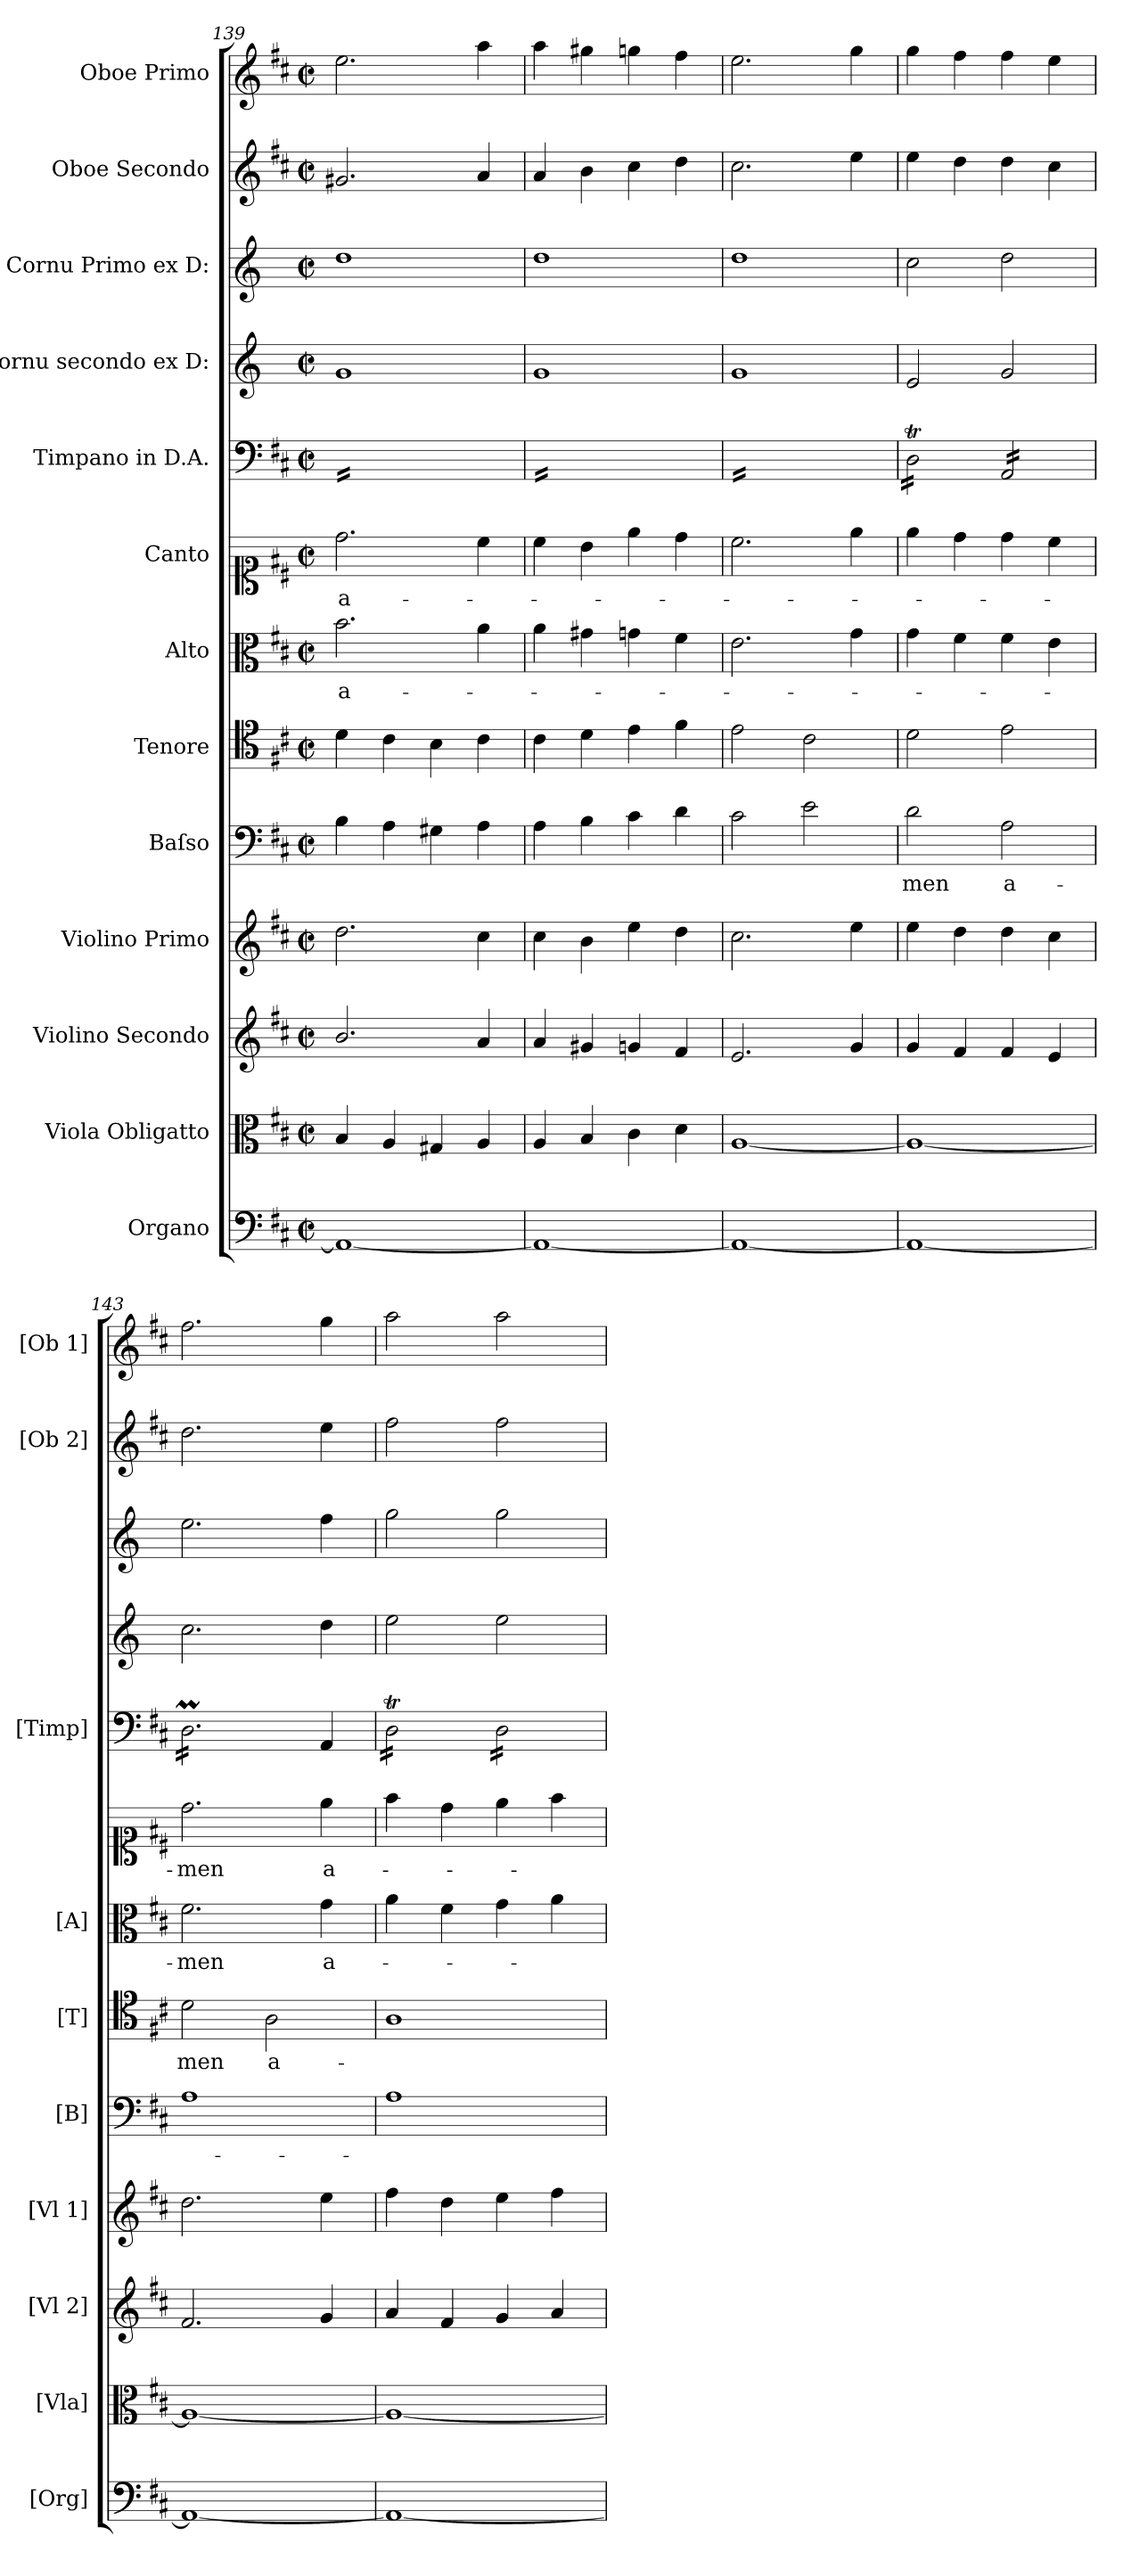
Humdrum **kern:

**kern	**kern	**kern	**kern	**kern	**text	**kern	**text	**kern	**text	**kern	**text	**kern	**kern	**kern	**kern	**kern
*part13	*part12	*part11	*part10	*part9	*part9	*part8	*part8	*part7	*part7	*part6	*part6	*part5	*part4	*part3	*part2	*part1
*staff13	*staff12	*staff11	*staff10	*staff9	*staff9	*staff8	*staff8	*staff7	*staff7	*staff6	*staff6	*staff5	*staff4	*staff3	*staff2	*staff1
*I"Organo	*I"Viola Obligatto	*I"Violino Secondo	*I"Violino Primo	*I"Baſso	*	*I"Tenore	*	*I"Alto	*	*I"Canto	*	*I"Timpano in D.A.	*I"Cornu secondo ex D:	*I"Cornu Primo ex D:	*I"Oboe Secondo	*I"Oboe Primo
*I'[Org]	*I'[Vla]	*I'[Vl 2]	*I'[Vl 1]	*I'[B]	*	*I'[T]	*	*I'[A]	*	*	*	*I'[Timp]	*	*	*I'[Ob 2]	*I'[Ob 1]
*clefF4	*clefC3	*clefG2	*clefG2	*clefF4	*	*clefC4	*	*clefC3	*	*clefC1	*	*clefF4	*clefG2	*clefG2	*clefG2	*clefG2
*	*	*	*	*	*	*	*	*	*	*	*	*	*ITrd6c10	*ITrd6c10	*	*
*k[f#c#]	*k[f#c#]	*k[f#c#]	*k[f#c#]	*k[f#c#]	*	*k[f#c#]	*	*k[f#c#]	*	*k[f#c#]	*	*k[f#c#]	*k[f#c#]	*k[f#c#]	*k[f#c#]	*k[f#c#]
*D:	*D:	*D:	*D:	*D:	*	*D:	*	*D:	*	*D:	*	*D:	*D:	*D:	*D:	*D:
*M2/2	*M2/2	*M2/2	*M2/2	*M2/2	*	*M2/2	*	*M2/2	*	*M2/2	*	*M2/2	*M2/2	*M2/2	*M2/2	*M2/2
*met(c|)	*met(c|)	*met(c|)	*met(c|)	*met(c|)	*	*met(c|)	*	*met(c|)	*	*met(c|)	*	*met(c|)	*met(c|)	*met(c|)	*met(c|)	*met(c|)
=139	=139	=139	=139	=139	=139	=139	=139	=139	=139	=139	=139	=139	=139	=139	=139	=139
!	!	!	!	!	!	!	!	!	!	!	!	!LO:TX:a:color=crimson:t=⚠	!	!	!	!
*	*	*	*	*	*	*	*	*	*	*	*	*tremolo	*	*	*	*
1AA_<	4B/	2.b/	2.dd\	4B\	.	4d\	.	2.b\	a-	2.dd\	a-	16AAyyLL	1A	1e	2.g#X/	2.ee\
.	.	.	.	.	.	.	.	.	.	.	.	16AAyy	.	.	.	.
.	.	.	.	.	.	.	.	.	.	.	.	16AAyy	.	.	.	.
.	.	.	.	.	.	.	.	.	.	.	.	16AAyy	.	.	.	.
.	4A/	.	.	4A\	.	4c#\	.	.	.	.	.	16AAyy	.	.	.	.
.	.	.	.	.	.	.	.	.	.	.	.	16AAyy	.	.	.	.
.	.	.	.	.	.	.	.	.	.	.	.	16AAyy	.	.	.	.
.	.	.	.	.	.	.	.	.	.	.	.	16AAyy	.	.	.	.
.	4G#X/	.	.	4G#X\	.	4B\	.	.	.	.	.	16AAyy	.	.	.	.
.	.	.	.	.	.	.	.	.	.	.	.	16AAyy	.	.	.	.
.	.	.	.	.	.	.	.	.	.	.	.	16AAyy	.	.	.	.
.	.	.	.	.	.	.	.	.	.	.	.	16AAyy	.	.	.	.
.	4A/	4a/	4cc#\	4A\	.	4c#\	.	4a\	.	4cc#\	.	16AAyy	.	.	4a/	4aa\
.	.	.	.	.	.	.	.	.	.	.	.	16AAyy	.	.	.	.
.	.	.	.	.	.	.	.	.	.	.	.	16AAyy	.	.	.	.
.	.	.	.	.	.	.	.	.	.	.	.	16AAyyJJ	.	.	.	.
=140	=140	=140	=140	=140	=140	=140	=140	=140	=140	=140	=140	=140	=140	=140	=140	=140
1AA_<	4A/	4a/	4cc#\	4A\	.	4c#\	.	4a\	.	4cc#\	.	16AAyyLL	1A	1e	4a/	4aa\
.	.	.	.	.	.	.	.	.	.	.	.	16AAyy	.	.	.	.
.	.	.	.	.	.	.	.	.	.	.	.	16AAyy	.	.	.	.
.	.	.	.	.	.	.	.	.	.	.	.	16AAyy	.	.	.	.
.	4B/	4g#X/	4b\	4B\	.	4d\	.	4g#X\	.	4b\	.	16AAyy	.	.	4b\	4gg#X\
.	.	.	.	.	.	.	.	.	.	.	.	16AAyy	.	.	.	.
.	.	.	.	.	.	.	.	.	.	.	.	16AAyy	.	.	.	.
.	.	.	.	.	.	.	.	.	.	.	.	16AAyy	.	.	.	.
.	4c#\	4gn/	4ee\	4c#\	.	4e\	.	4gn\	.	4ee\	.	16AAyy	.	.	4cc#\	4ggn\
.	.	.	.	.	.	.	.	.	.	.	.	16AAyy	.	.	.	.
.	.	.	.	.	.	.	.	.	.	.	.	16AAyy	.	.	.	.
.	.	.	.	.	.	.	.	.	.	.	.	16AAyy	.	.	.	.
.	4d\	4f#/	4dd\	4d\	.	4f#\	.	4f#\	.	4dd\	.	16AAyy	.	.	4dd\	4ff#\
.	.	.	.	.	.	.	.	.	.	.	.	16AAyy	.	.	.	.
.	.	.	.	.	.	.	.	.	.	.	.	16AAyy	.	.	.	.
.	.	.	.	.	.	.	.	.	.	.	.	16AAyyJJ	.	.	.	.
=141	=141	=141	=141	=141	=141	=141	=141	=141	=141	=141	=141	=141	=141	=141	=141	=141
1AA_<	[<1A	2.e/	2.cc#\	2c#\	.	2e\	.	2.e\	.	2.cc#\	.	16AAyyLL	1A	1e	2.cc#\	2.ee\
.	.	.	.	.	.	.	.	.	.	.	.	16AAyy	.	.	.	.
.	.	.	.	.	.	.	.	.	.	.	.	16AAyy	.	.	.	.
.	.	.	.	.	.	.	.	.	.	.	.	16AAyy	.	.	.	.
.	.	.	.	.	.	.	.	.	.	.	.	16AAyy	.	.	.	.
.	.	.	.	.	.	.	.	.	.	.	.	16AAyy	.	.	.	.
.	.	.	.	.	.	.	.	.	.	.	.	16AAyy	.	.	.	.
.	.	.	.	.	.	.	.	.	.	.	.	16AAyy	.	.	.	.
.	.	.	.	2e\	.	2c#\	.	.	.	.	.	16AAyy	.	.	.	.
.	.	.	.	.	.	.	.	.	.	.	.	16AAyy	.	.	.	.
.	.	.	.	.	.	.	.	.	.	.	.	16AAyy	.	.	.	.
.	.	.	.	.	.	.	.	.	.	.	.	16AAyy	.	.	.	.
.	.	4g/	4ee\	.	.	.	.	4g\	.	4ee\	.	16AAyy	.	.	4ee\	4gg\
.	.	.	.	.	.	.	.	.	.	.	.	16AAyy	.	.	.	.
.	.	.	.	.	.	.	.	.	.	.	.	16AAyy	.	.	.	.
.	.	.	.	.	.	.	.	.	.	.	.	16AAyyJJ	.	.	.	.
=142	=142	=142	=142	=142	=142	=142	=142	=142	=142	=142	=142	=142	=142	=142	=142	=142
1AA_<	1A_<	4g/	4ee\	2d\	-men	2d\	.	4g\	.	4ee\	.	16DT\LL	2F#/	2d\	4ee\	4gg\
.	.	.	.	.	.	.	.	.	.	.	.	16DT\	.	.	.	.
.	.	.	.	.	.	.	.	.	.	.	.	16DT\	.	.	.	.
.	.	.	.	.	.	.	.	.	.	.	.	16DT\	.	.	.	.
.	.	4f#/	4dd\	.	.	.	.	4f#\	.	4dd\	.	16DT\	.	.	4dd\	4ff#\
.	.	.	.	.	.	.	.	.	.	.	.	16DT\	.	.	.	.
.	.	.	.	.	.	.	.	.	.	.	.	16DT\	.	.	.	.
.	.	.	.	.	.	.	.	.	.	.	.	16DT\JJ	.	.	.	.
.	.	4f#/	4dd\	2A\	a-	2e\	.	4f#\	.	4dd\	.	16AA/LL	2A/	2e\	4dd\	4ff#\
.	.	.	.	.	.	.	.	.	.	.	.	16AA/	.	.	.	.
.	.	.	.	.	.	.	.	.	.	.	.	16AA/	.	.	.	.
.	.	.	.	.	.	.	.	.	.	.	.	16AA/	.	.	.	.
.	.	4e/	4cc#\	.	.	.	.	4e\	.	4cc#\	.	16AA/	.	.	4cc#\	4ee\
.	.	.	.	.	.	.	.	.	.	.	.	16AA/	.	.	.	.
.	.	.	.	.	.	.	.	.	.	.	.	16AA/	.	.	.	.
.	.	.	.	.	.	.	.	.	.	.	.	16AA/JJ	.	.	.	.
=143	=143	=143	=143	=143	=143	=143	=143	=143	=143	=143	=143	=143	=143	=143	=143	=143
1AA_<	1A_<	2.f#/	2.dd\	1A	.	2d\	-men	2.f#\	-men	2.dd\	-men	16DM\LL	2.d\	2.f#\	2.dd\	2.ff#\
.	.	.	.	.	.	.	.	.	.	.	.	16DM\	.	.	.	.
.	.	.	.	.	.	.	.	.	.	.	.	16DM\	.	.	.	.
.	.	.	.	.	.	.	.	.	.	.	.	16DM\	.	.	.	.
.	.	.	.	.	.	.	.	.	.	.	.	16DM\	.	.	.	.
.	.	.	.	.	.	.	.	.	.	.	.	16DM\	.	.	.	.
.	.	.	.	.	.	.	.	.	.	.	.	16DM\	.	.	.	.
.	.	.	.	.	.	.	.	.	.	.	.	16DM\	.	.	.	.
.	.	.	.	.	.	2A\	a-	.	.	.	.	16DM\	.	.	.	.
.	.	.	.	.	.	.	.	.	.	.	.	16DM\	.	.	.	.
.	.	.	.	.	.	.	.	.	.	.	.	16DM\	.	.	.	.
.	.	.	.	.	.	.	.	.	.	.	.	16DM\JJ	.	.	.	.
*	*	*	*	*	*	*	*	*	*	*	*	*Xtremolo	*	*	*	*
.	.	4g/	4ee\	.	.	.	.	4g\	a-	4ee\	a-	4AA/	4e\	4g\	4ee\	4gg\
=144	=144	=144	=144	=144	=144	=144	=144	=144	=144	=144	=144	=144	=144	=144	=144	=144
*	*	*	*	*	*	*	*	*	*	*	*	*tremolo	*	*	*	*
1AA_<	1A_<	4a/	4ff#\	1A	.	1A	.	4a\	.	4ff#\	.	16DT\LL	2f#\	2a\	2ff#\	2aa\
.	.	.	.	.	.	.	.	.	.	.	.	16DT\	.	.	.	.
.	.	.	.	.	.	.	.	.	.	.	.	16DT\	.	.	.	.
.	.	.	.	.	.	.	.	.	.	.	.	16DT\	.	.	.	.
.	.	4f#/	4dd\	.	.	.	.	4f#\	.	4dd\	.	16DT\	.	.	.	.
.	.	.	.	.	.	.	.	.	.	.	.	16DT\	.	.	.	.
.	.	.	.	.	.	.	.	.	.	.	.	16DT\	.	.	.	.
.	.	.	.	.	.	.	.	.	.	.	.	16DT\JJ	.	.	.	.
.	.	4g/	4ee\	.	.	.	.	4g\	.	4ee\	.	16D\LL	2f#\	2a\	2ff#\	2aa\
.	.	.	.	.	.	.	.	.	.	.	.	16D\	.	.	.	.
.	.	.	.	.	.	.	.	.	.	.	.	16D\	.	.	.	.
.	.	.	.	.	.	.	.	.	.	.	.	16D\	.	.	.	.
.	.	4a/	4ff#\	.	.	.	.	4a\	.	4ff#\	.	16D\	.	.	.	.
.	.	.	.	.	.	.	.	.	.	.	.	16D\	.	.	.	.
.	.	.	.	.	.	.	.	.	.	.	.	16D\	.	.	.	.
.	.	.	.	.	.	.	.	.	.	.	.	16D\JJ	.	.	.	.
*	*	*	*	*	*	*	*	*	*	*	*	*Xtremolo	*	*	*	*
=	=	=	=	=	=	=	=	=	=	=	=	=	=	=	=	=
*-	*-	*-	*-	*-	*-	*-	*-	*-	*-	*-	*-	*-	*-	*-	*-	*-
